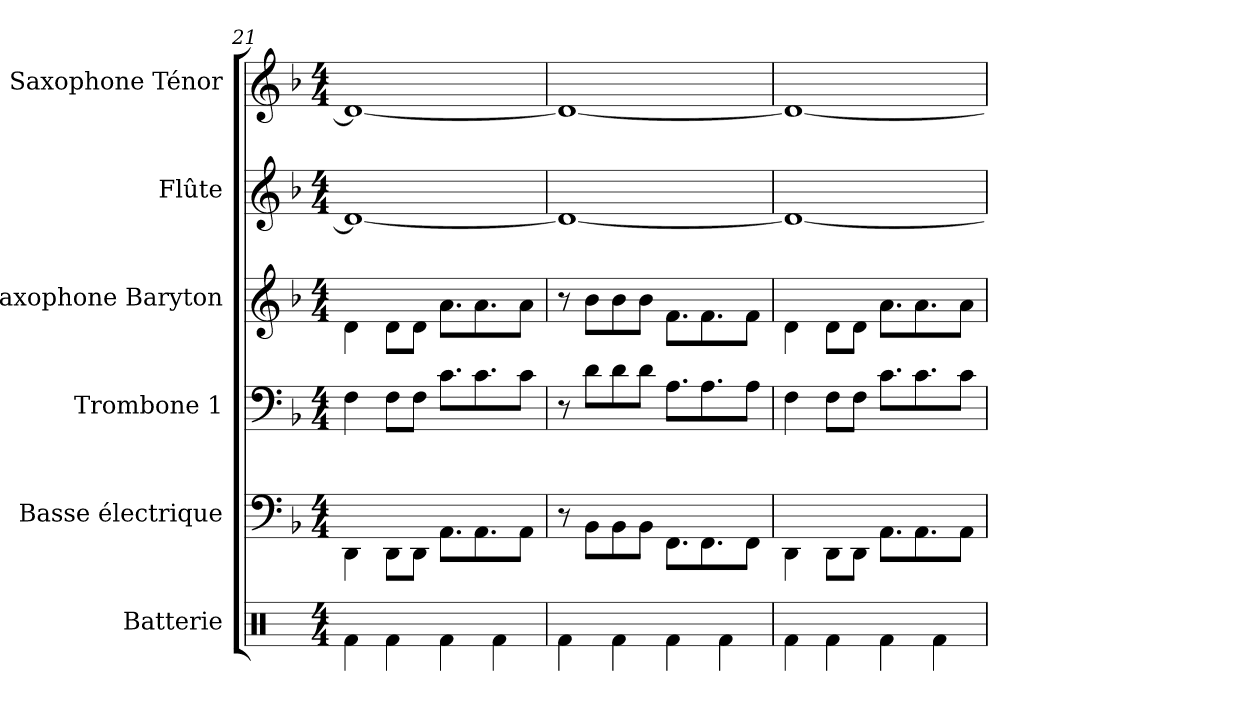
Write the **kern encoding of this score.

**kern	**kern	**kern	**kern	**kern	**kern
*part6	*part5	*part4	*part3	*part2	*part1
*staff6	*staff5	*staff4	*staff3	*staff2	*staff1
*I"Batterie	*I"Basse électrique	*I"Trombone 1	*I"Saxophone Baryton	*I"Flûte	*I"Saxophone Ténor
*I'Bat.	*I'B. él.	*I'Tbn. 1	*I'Sax. Bar.	*I'Fl.	*I'Sax. T.
*clefX	*	*clefF4	*clefG2	*clefG2	*clefG2
*	*ITrd7c12	*	*ITrd12c21	*	*ITrd8c14
*k[]	*k[b-]	*k[b-]	*k[b-]	*k[b-]	*k[b-]
*M4/4	*M4/4	*M4/4	*M4/4	*M4/4	*M4/4
=21	=21	=21	=21	=21	=21
4Rf\	4DDD\	4F\	4D\	1d_	1D_
4Rf\	8DDD\L	8F\L	8D\L	.	.
.	8DDD\J	8F\J	8D\J	.	.
4Rf\	8.AAA\L	8.c\L	8.A\L	.	.
.	8.AAA\	8.c\	8.A\	.	.
4Rf\	.	.	.	.	.
.	8AAA\J	8c\J	8A\J	.	.
=22	=22	=22	=22	=22	=22
4Rf\	8r	8r	8r	1d_	1D_
.	8BBB-\L	8d\L	8B-\L	.	.
4Rf\	8BBB-\	8d\	8B-\	.	.
.	8BBB-\J	8d\J	8B-\J	.	.
4Rf\	8.FFF\L	8.A\L	8.F\L	.	.
.	8.FFF\	8.A\	8.F\	.	.
4Rf\	.	.	.	.	.
.	8FFF\J	8A\J	8F\J	.	.
=23	=23	=23	=23	=23	=23
4Rf\	4DDD\	4F\	4D\	1d_	1D_
4Rf\	8DDD\L	8F\L	8D\L	.	.
.	8DDD\J	8F\J	8D\J	.	.
4Rf\	8.AAA\L	8.c\L	8.A\L	.	.
.	8.AAA\	8.c\	8.A\	.	.
4Rf\	.	.	.	.	.
.	8AAA\J	8c\J	8A\J	.	.
=	=	=	=	=	=
*-	*-	*-	*-	*-	*-
